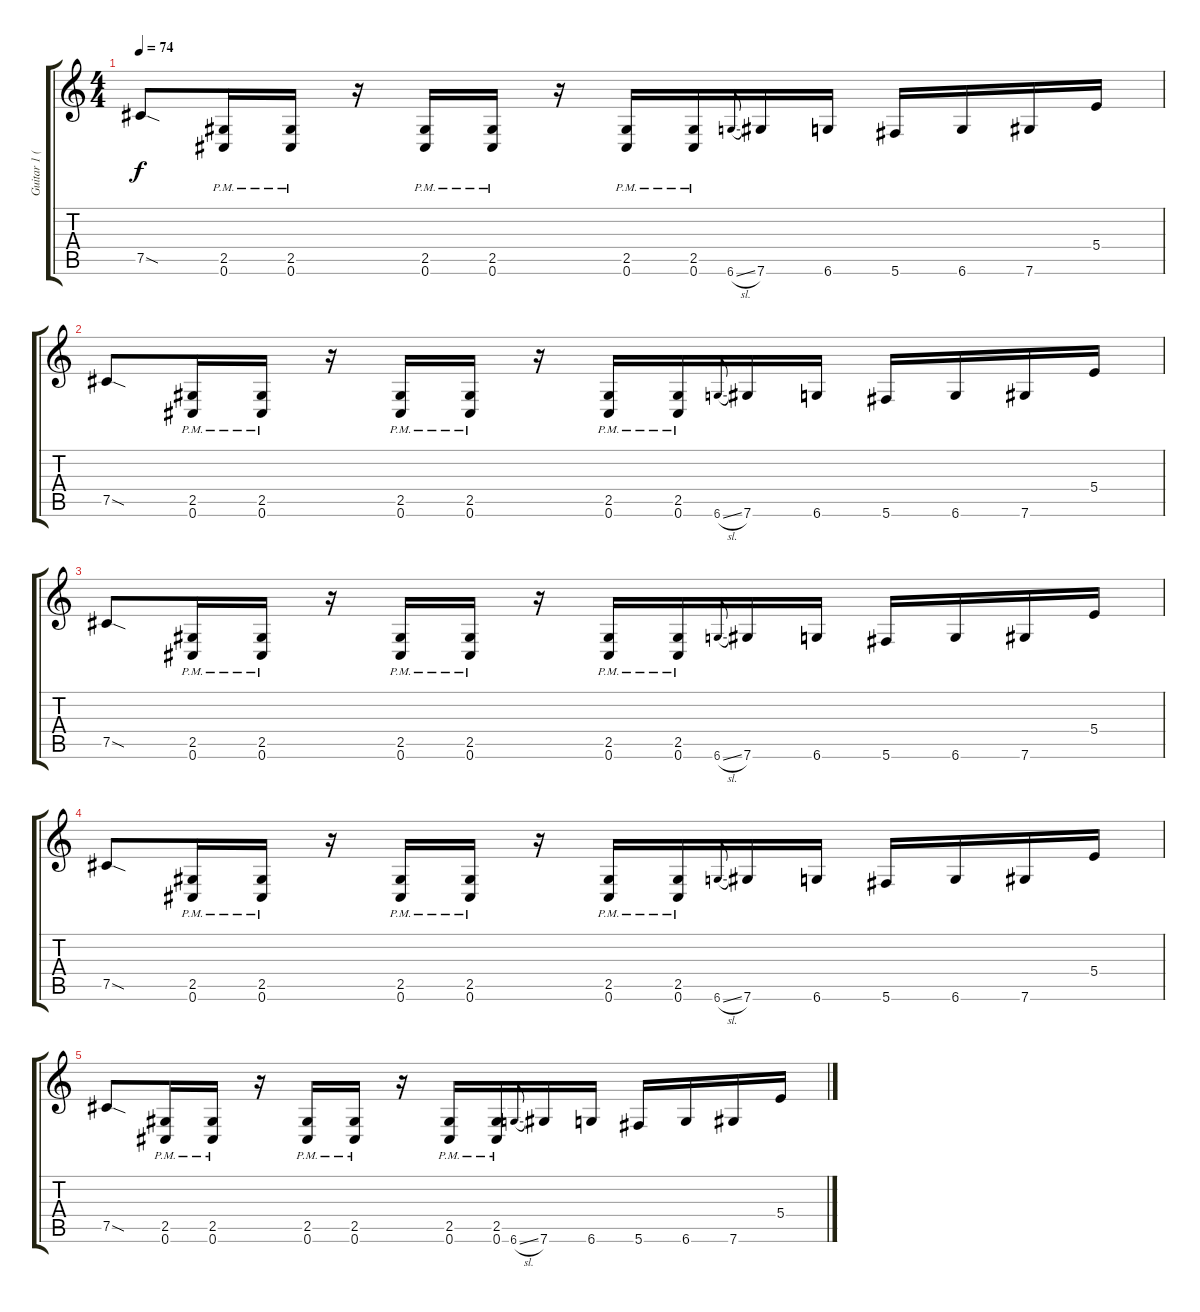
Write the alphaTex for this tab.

\track ("Guitar 1 (Distortion)" "Guitar 1 (") {instrument distortionguitar}
\staff {score tabs}
\tuning (Db4 Ab3 E3 B2 Gb2 Db2) {hide}
\ts (4 4)
\tempo 74
\clef g2
\ks c
7.5{sod}.8{dy f} (2.5{pm} 0.6{pm}).16 (2.5{pm} 0.6{pm}).16 r.16 (2.5{pm} 0.6{pm}).16 (2.5{pm} 0.6{pm}).16 r.16 (2.5{pm} 0.6{pm}).16 (2.5{pm} 0.6{pm}).16 6.6{sl}.8{gr onbeat} 7.6.16 6.6.16 5.6.16 6.6.16 7.6.16 5.4.16 |
7.5{sod}.8 (2.5{pm} 0.6{pm}).16 (2.5{pm} 0.6{pm}).16 r.16 (2.5{pm} 0.6{pm}).16 (2.5{pm} 0.6{pm}).16 r.16 (2.5{pm} 0.6{pm}).16 (2.5{pm} 0.6{pm}).16 6.6{sl}.8{gr onbeat} 7.6.16 6.6.16 5.6.16 6.6.16 7.6.16 5.4.16 |
7.5{sod}.8{volume 4} (2.5{pm} 0.6{pm}).16 (2.5{pm} 0.6{pm}).16 r.16 (2.5{pm} 0.6{pm}).16 (2.5{pm} 0.6{pm}).16 r.16 (2.5{pm} 0.6{pm}).16 (2.5{pm} 0.6{pm}).16 6.6{sl}.8{gr onbeat} 7.6.16 6.6.16 5.6.16 6.6.16 7.6.16 5.4.16 |
7.5{sod}.8 (2.5{pm} 0.6{pm}).16 (2.5{pm} 0.6{pm}).16 r.16 (2.5{pm} 0.6{pm}).16 (2.5{pm} 0.6{pm}).16 r.16 (2.5{pm} 0.6{pm}).16 (2.5{pm} 0.6{pm}).16 6.6{sl}.8{gr onbeat} 7.6.16 6.6.16 5.6.16 6.6.16 7.6.16 5.4.16 |
7.5{sod}.8 (2.5{pm} 0.6{pm}).16 (2.5{pm} 0.6{pm}).16 r.16 (2.5{pm} 0.6{pm}).16 (2.5{pm} 0.6{pm}).16 r.16 (2.5{pm} 0.6{pm}).16 (2.5{pm} 0.6{pm}).16 6.6{sl}.8{gr onbeat} 7.6.16 6.6.16 5.6.16 6.6.16 7.6.16 5.4.16
